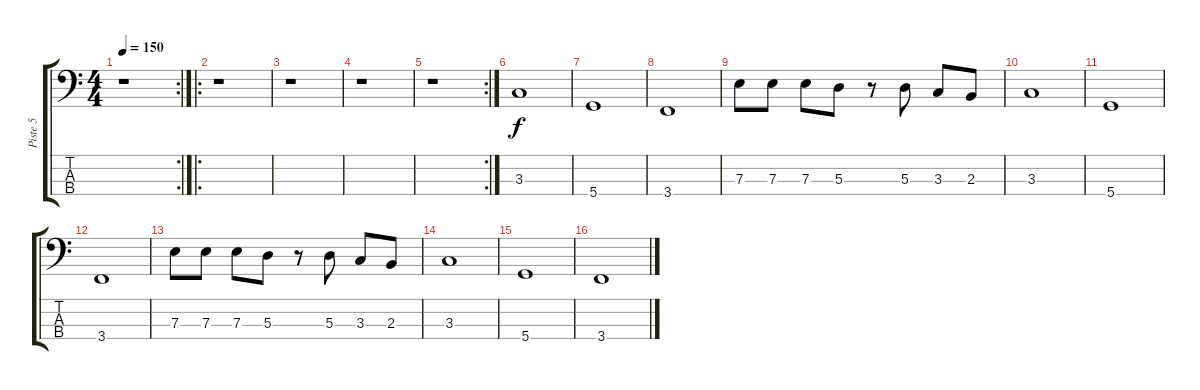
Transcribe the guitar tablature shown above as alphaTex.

\track ("Piste 5" "Piste 5") {instrument electricbassfinger}
\staff {score tabs}
\tuning (G2 D2 A1 D1) {hide}
\rc 2
\ts (4 4)
\tempo 150
\clef f4
\ks c
r.1{dy f} |
\ro
r.1 |
r.1 |
r.1 |
\rc 2
r.1 |
3.3.1 |
5.4.1 |
3.4.1 |
7.3.8 7.3.8 7.3.8 5.3.8 r.8 5.3.8 3.3.8 2.3.8 |
3.3.1 |
5.4.1 |
3.4.1 |
7.3.8 7.3.8 7.3.8 5.3.8 r.8 5.3.8 3.3.8 2.3.8 |
3.3.1 |
5.4.1 |
3.4.1
